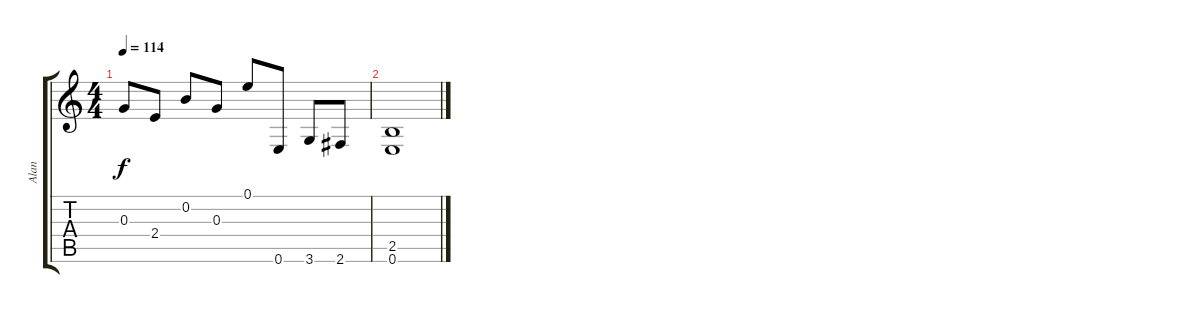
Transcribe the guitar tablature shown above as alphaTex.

\track ("Alan" "Alan") {instrument acousticguitarsteel}
\staff {score tabs}
\tuning (E4 B3 G3 D3 A2 E2) {hide}
\ts (4 4)
\tempo 114
\clef g2
\ks c
0.3.8{dy f} 2.4.8 0.2.8 0.3.8 0.1.8 0.6.8 3.6.8 2.6.8 |
(2.5 0.6).1
